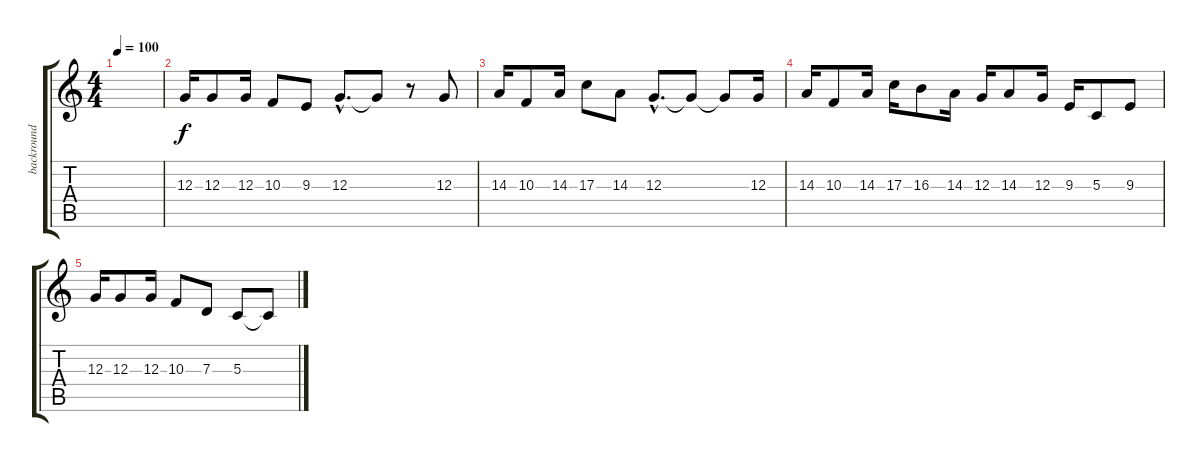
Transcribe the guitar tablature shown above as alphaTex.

\track ("backround vocal" "backround ") {instrument choiraahs}
\staff {score tabs}
\tuning (E4 B3 G3 D3 A2 E2) {hide}
\ts (4 4)
\tempo 100
\clef g2
\ks c
|
12.3.16 12.3.8 12.3.16 10.3.8 9.3.8 12.3{hac}.8{d} 12.3{t}.8 r.8 12.3.8 |
14.3.16 10.3.8 14.3.16 17.3.8 14.3.8 12.3{hac}.8{d} 12.3{t}.8 12.3{t}.8 12.3.16 |
14.3.16 10.3.8 14.3.16 17.3.16 16.3.8 14.3.16 12.3.16 14.3.8 12.3.16 9.3.16 5.3.8 9.3.8 |
12.3.16 12.3.8 12.3.16 10.3.8 7.3.8 5.3.8 5.3{t}.8
